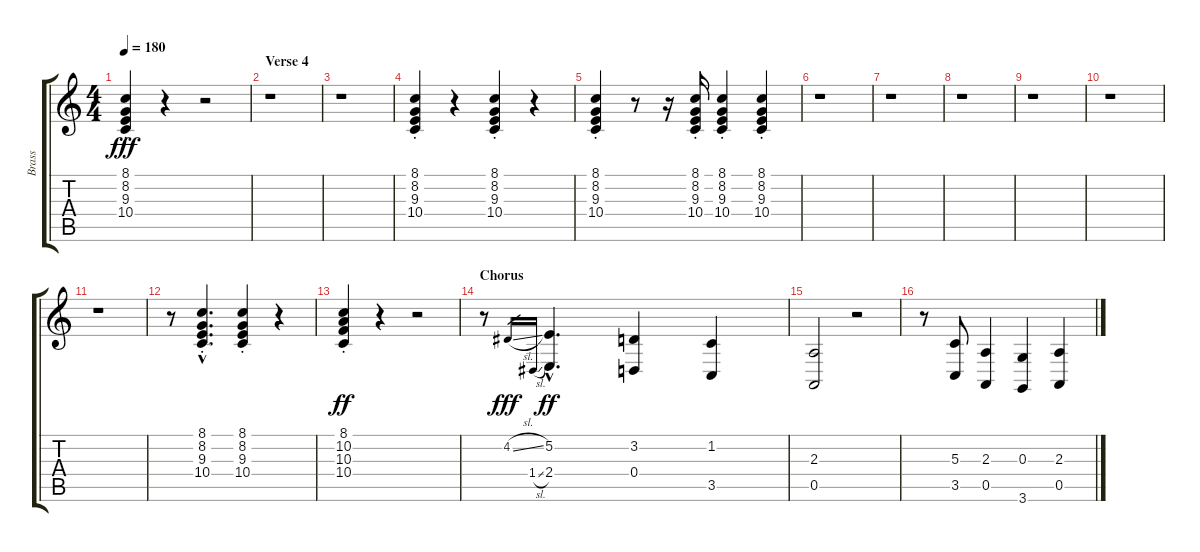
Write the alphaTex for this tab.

\track ("Brass" "Brass") {instrument brasssection}
\staff {score tabs}
\tuning (E4 B3 G3 D3 A2 E2) {hide}
\ts (4 4)
\tempo 180
\clef g2
\ks c
(8.1{st} 8.2{st} 9.3{st} 10.4{st}).4{dy fff} r.4 r.2 |
\section ("" "Verse 4")
r.1 |
r.1 |
(8.1{st} 8.2{st} 9.3{st} 10.4{st}).4 r.4 (8.1{st} 8.2{st} 9.3{st} 10.4{st}).4 r.4 |
(8.1{st} 8.2{st} 9.3{st} 10.4{st}).4 r.8 r.16 (8.1{st} 8.2{st} 9.3{st} 10.4{st}).16 (8.1{st} 8.2{st} 9.3{st} 10.4{st}).4 (8.1{st} 8.2{st} 9.3{st} 10.4{st}).4 |
r.1 |
r.1 |
r.1 |
r.1 |
r.1 |
r.1 |
r.8 (8.1{hac st} 8.2{hac st} 9.3{hac st} 10.4{hac st}).4{d} (8.1{st} 8.2{st} 9.3{st} 10.4{st}).4 r.4 |
(8.1{st} 10.2{st} 10.3{st} 10.4{st}).4{dy ff} r.4 r.2 |
\section ("" "Chorus")
r.8 4.2{sl}.16{gr dy fff} 1.4{sl}.16{gr} (5.2{hac} 2.4{hac}).4{d dy ff volume 16} (3.2 0.4).4 (1.2 3.5).4 |
(2.3 0.5).2 r.2 |
r.8 (5.3 3.5).8 (2.3 0.5).4 (0.3 3.6).4 (2.3 0.5).4
